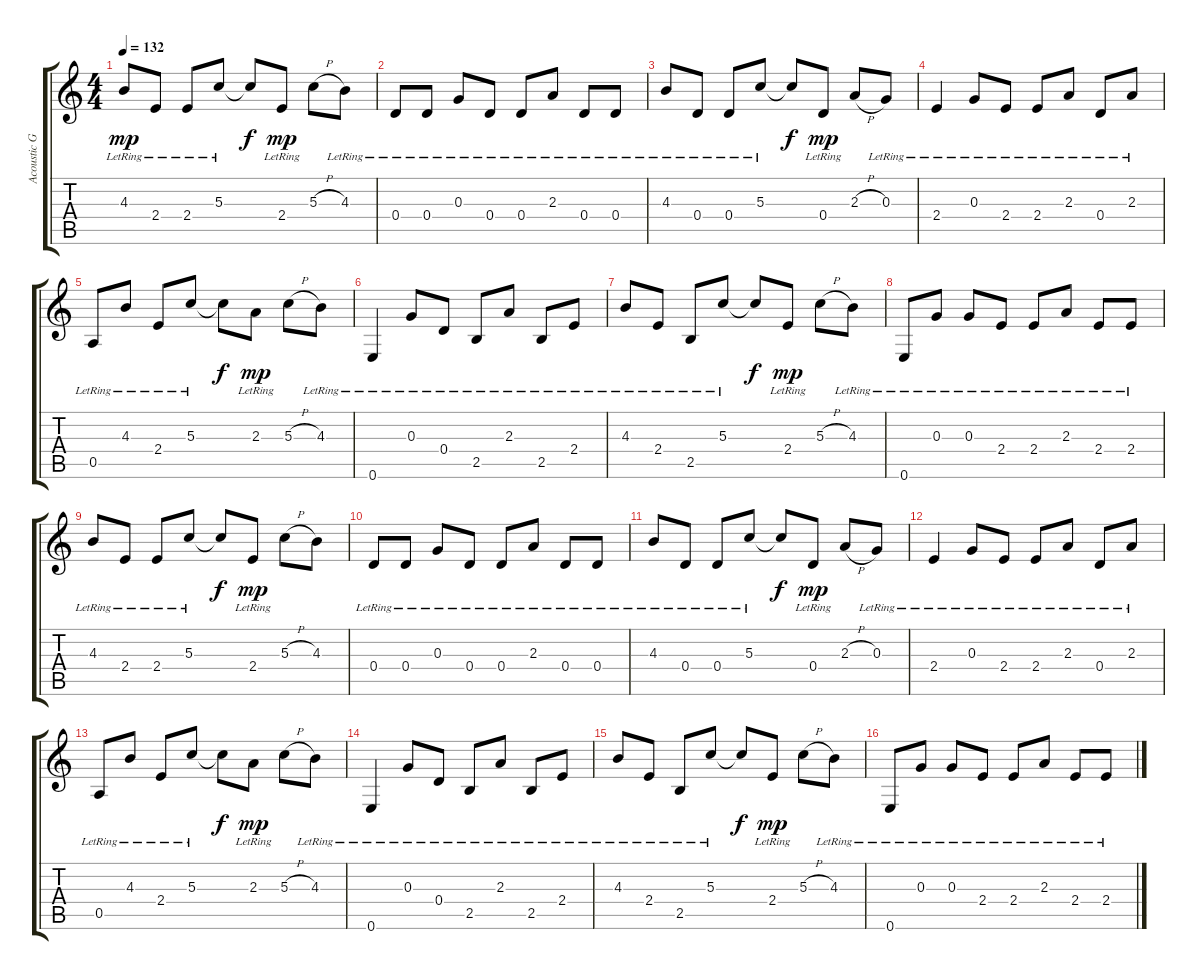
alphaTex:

\track ("Acoustic Guitar" "Acoustic G") {instrument acousticguitarsteel}
\staff {score tabs}
\tuning (E4 B3 G3 D3 A2 E2) {hide}
\ts (4 4)
\tempo 132
\clef g2
\ks c
4.3{lr}.8{dy mp} 2.4{lr}.8 2.4{lr}.8 5.3{lr}.8 5.3{t}.8{dy f} 2.4{lr}.8{dy mp} 5.3{h}.8 4.3{lr}.8 |
0.4{lr}.8 0.4{lr}.8 0.3{lr}.8 0.4{lr}.8 0.4{lr}.8 2.3{lr}.8 0.4{lr}.8 0.4{lr}.8 |
4.3{lr}.8 0.4{lr}.8 0.4{lr}.8 5.3{lr}.8 5.3{t}.8{dy f} 0.4{lr}.8{dy mp} 2.3{h}.8 0.3{lr}.8 |
2.4{lr}.4 0.3{lr}.8 2.4{lr}.8 2.4{lr}.8 2.3{lr}.8 0.4{lr}.8 2.3{lr}.8 |
0.5{lr}.8 4.3{lr}.8 2.4{lr}.8 5.3{lr}.8 5.3{t}.8{dy f} 2.3{lr}.8{dy mp} 5.3{h}.8 4.3{lr}.8 |
0.6{lr}.4 0.3{lr}.8 0.4{lr}.8 2.5{lr}.8 2.3{lr}.8 2.5{lr}.8 2.4{lr}.8 |
4.3{lr}.8 2.4{lr}.8 2.5{lr}.8 5.3{lr}.8 5.3{t}.8{dy f} 2.4{lr}.8{dy mp} 5.3{h}.8 4.3{lr}.8 |
0.6{lr}.8 0.3{lr}.8 0.3{lr}.8 2.4{lr}.8 2.4{lr}.8 2.3{lr}.8 2.4{lr}.8 2.4{lr}.8 |
4.3{lr}.8 2.4{lr}.8 2.4{lr}.8 5.3{lr}.8 5.3{t}.8{dy f} 2.4{lr}.8{dy mp} 5.3{h}.8 4.3.8 |
0.4{lr}.8 0.4{lr}.8 0.3{lr}.8 0.4{lr}.8 0.4{lr}.8 2.3{lr}.8 0.4{lr}.8 0.4{lr}.8 |
4.3{lr}.8 0.4{lr}.8 0.4{lr}.8 5.3{lr}.8 5.3{t}.8{dy f} 0.4{lr}.8{dy mp} 2.3{h}.8 0.3{lr}.8 |
2.4{lr}.4 0.3{lr}.8 2.4{lr}.8 2.4{lr}.8 2.3{lr}.8 0.4{lr}.8 2.3{lr}.8 |
0.5{lr}.8 4.3{lr}.8 2.4{lr}.8 5.3{lr}.8 5.3{t}.8{dy f} 2.3{lr}.8{dy mp} 5.3{h}.8 4.3{lr}.8 |
0.6{lr}.4 0.3{lr}.8 0.4{lr}.8 2.5{lr}.8 2.3{lr}.8 2.5{lr}.8 2.4{lr}.8 |
4.3{lr}.8 2.4{lr}.8 2.5{lr}.8 5.3{lr}.8 5.3{t}.8{dy f} 2.4{lr}.8{dy mp} 5.3{h}.8 4.3{lr}.8 |
0.6{lr}.8 0.3{lr}.8 0.3{lr}.8 2.4{lr}.8 2.4{lr}.8 2.3{lr}.8 2.4{lr}.8 2.4{lr}.8
